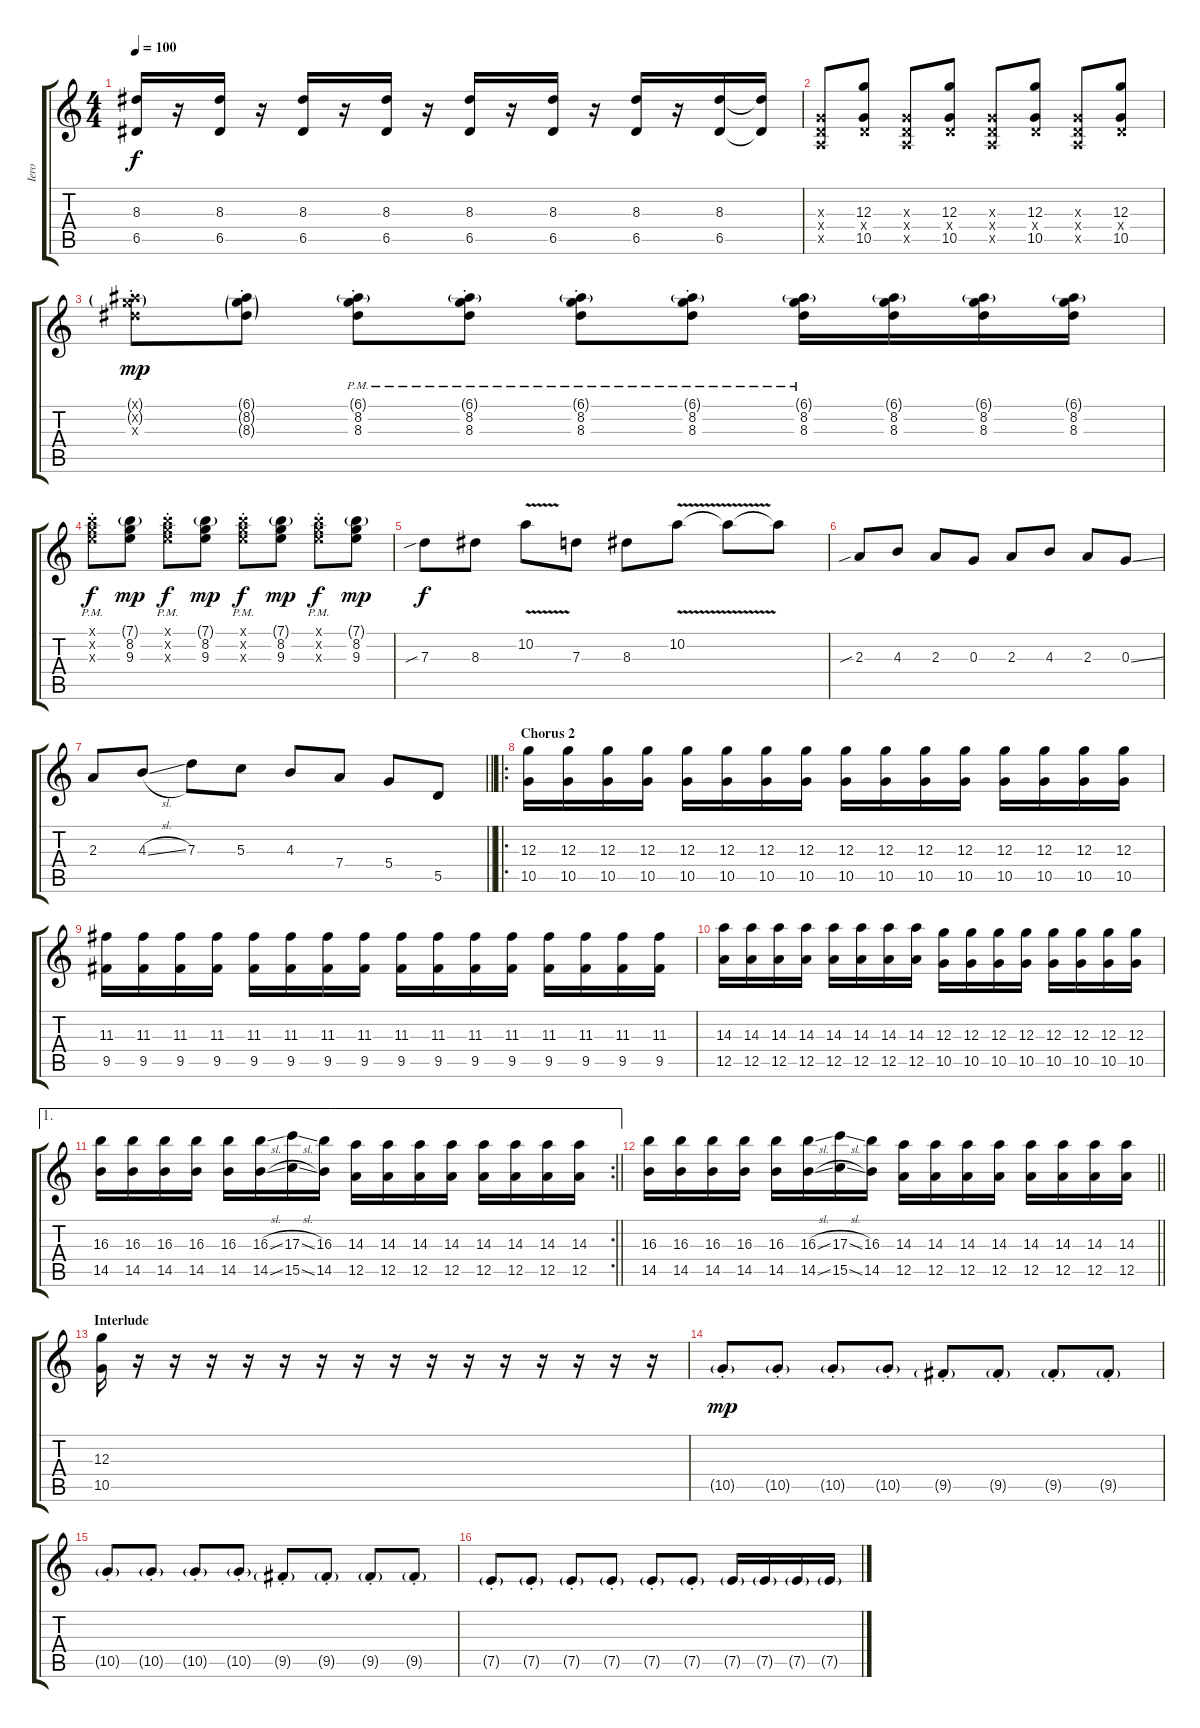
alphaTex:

\track ("Iero" "Iero") {instrument electricguitarjazz}
\staff {score tabs}
\tuning (E4 B3 G3 D3 A2 E2) {hide}
\ts (4 4)
\tempo 100
\clef g2
\ks c
(8.3 6.5).16{dy f} r.16 (8.3 6.5).16 r.16 (8.3 6.5).16 r.16 (8.3 6.5).16 r.16 (8.3 6.5).16 r.16 (8.3 6.5).16 r.16 (8.3 6.5).16 r.16 (8.3 6.5).16 (8.3{t} 6.5{t}).16 |
(0.3{x} 0.4{x} 0.5{x}).8 (12.3 0.4{x} 10.5).8 (0.3{x} 0.4{x} 0.5{x}).8 (12.3 0.4{x} 10.5).8 (0.3{x} 0.4{x} 0.5{x}).8 (12.3 0.4{x} 10.5).8 (0.3{x} 0.4{x} 0.5{x}).8 (12.3 0.4{x} 10.5).8 |
(6.1{g st x} 8.2{g st x} 8.3{st x}).8{dy mp volume 9} (6.1{g st} 8.2{g st} 8.3{g st}).8 (6.1{g pm st} 8.2{pm st} 8.3{pm st}).8 (6.1{g pm st} 8.2{pm st} 8.3{pm st}).8 (6.1{g pm st} 8.2{pm st} 8.3{st}).8 (6.1{g pm st} 8.2{pm st} 8.3{st}).8 (6.1{g pm} 8.2 8.3).16 (6.1{g} 8.2 8.3).16 (6.1{g} 8.2 8.3).16 (6.1{g} 8.2 8.3).16 |
(7.1{x} 8.2{x} 9.3{pm st x}).8{dy f volume 10} (7.1{g} 8.2 9.3).8{dy mp} (7.1{x} 8.2{x} 9.3{pm st x}).8{dy f volume 10} (7.1{g} 8.2 9.3).8{dy mp} (7.1{x} 8.2{x} 9.3{pm st x}).8{dy f volume 10} (7.1{g} 8.2 9.3).8{dy mp} (7.1{x} 8.2{x} 9.3{pm st x}).8{dy f volume 10} (7.1{g} 8.2 9.3).8{dy mp} |
7.3{sib}.8{dy f} 8.3.8 10.2{v}.8 7.3.8 8.3.8 10.2{v}.8 10.2{t}.8 10.2{t}.8 |
2.3{sib}.8{volume 14} 4.3.8 2.3.8 0.3.8 2.3.8 4.3.8 2.3.8 0.3{ss}.8 |
\barLineRight lightlight
2.3.8 4.3{sl}.8 7.3.8 5.3.8 4.3.8 7.4.8 5.4.8 5.5.8 |
\ro
\section ("" "Chorus 2")
(12.3 10.5).16 (12.3 10.5).16 (12.3 10.5).16 (12.3 10.5).16 (12.3 10.5).16 (12.3 10.5).16 (12.3 10.5).16 (12.3 10.5).16 (12.3 10.5).16 (12.3 10.5).16 (12.3 10.5).16 (12.3 10.5).16 (12.3 10.5).16 (12.3 10.5).16 (12.3 10.5).16 (12.3 10.5).16 |
(11.3 9.5).16 (11.3 9.5).16 (11.3 9.5).16 (11.3 9.5).16 (11.3 9.5).16 (11.3 9.5).16 (11.3 9.5).16 (11.3 9.5).16 (11.3 9.5).16 (11.3 9.5).16 (11.3 9.5).16 (11.3 9.5).16 (11.3 9.5).16 (11.3 9.5).16 (11.3 9.5).16 (11.3 9.5).16 |
(14.3 12.5).16 (14.3 12.5).16 (14.3 12.5).16 (14.3 12.5).16 (14.3 12.5).16 (14.3 12.5).16 (14.3 12.5).16 (14.3 12.5).16 (12.3 10.5).16 (12.3 10.5).16 (12.3 10.5).16 (12.3 10.5).16 (12.3 10.5).16 (12.3 10.5).16 (12.3 10.5).16 (12.3 10.5).16 |
\ae 1
\rc 2
\barLineRight lightlight
(16.3 14.5).16 (16.3 14.5).16 (16.3 14.5).16 (16.3 14.5).16 (16.3 14.5).16 (16.3{sl} 14.5{sl}).16 (17.3{sl} 15.5{sl}).16 (16.3 14.5).16 (14.3 12.5).16 (14.3 12.5).16 (14.3 12.5).16 (14.3 12.5).16 (14.3 12.5).16 (14.3 12.5).16 (14.3 12.5).16 (14.3 12.5).16 |
\barLineRight lightlight
(16.3 14.5).16 (16.3 14.5).16 (16.3 14.5).16 (16.3 14.5).16 (16.3 14.5).16 (16.3{sl} 14.5{sl}).16 (17.3{sl} 15.5{sl}).16 (16.3 14.5).16 (14.3 12.5).16 (14.3 12.5).16 (14.3 12.5).16 (14.3 12.5).16 (14.3 12.5).16 (14.3 12.5).16 (14.3 12.5).16 (14.3 12.5).16 |
\section ("" "Interlude")
(12.3 10.5).16 r.16 r.16 r.16 r.16 r.16 r.16 r.16 r.16 r.16 r.16 r.16 r.16 r.16 r.16 r.16 |
10.5{g st}.8{dy mp} 10.5{g st}.8 10.5{g st}.8 10.5{g st}.8 9.5{g st}.8 9.5{g st}.8 9.5{g st}.8 9.5{g st}.8 |
10.5{g st}.8 10.5{g st}.8 10.5{g st}.8 10.5{g st}.8 9.5{g st}.8 9.5{g st}.8 9.5{g st}.8 9.5{g st}.8 |
7.5{g st}.8 7.5{g st}.8 7.5{g st}.8 7.5{g st}.8 7.5{g st}.8 7.5{g st}.8 7.5{g}.16 7.5{g}.16 7.5{g}.16 7.5{g}.16
